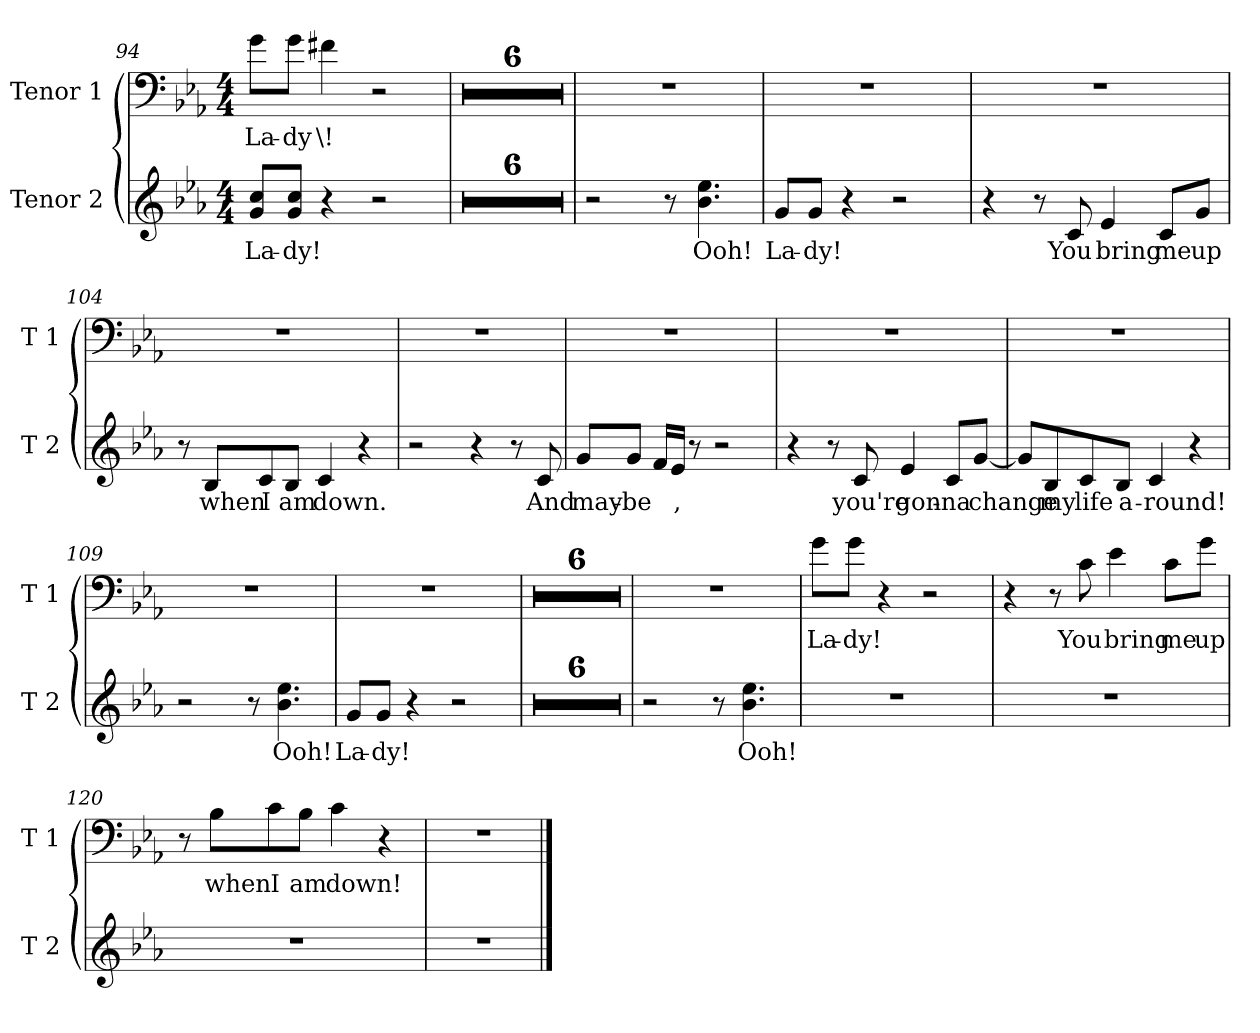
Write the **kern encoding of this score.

**kern	**text	**kern	**text
*part2	*part2	*part1	*part1
*staff2	*staff2	*staff1	*staff1
*I"Tenor 2	*	*I"Tenor 1	*
*I'T 2	*	*I'T 1	*
!!LO:LB:g=z
*clefG2	*	*clefF4	*
*k[b-e-a-]	*	*k[b-e-a-]	*
*c:	*	*c:	*
*M4/4	*	*M4/4	*
=94	=94	=94	=94
!	!LO:LY:b	!	!LO:LY:b
8g/ 8cc/L	La-	8g\L	La-
!	!LO:LY:b	!	!LO:LY:b
8g/ 8cc/J	-dy!	8g\J	-dy
!	!	!	!LO:LY:b
4r	.	4f#X\	\!
2r	.	2r	.
=95	=95	=95	=95
1r	.	1r	.
=96	=96	=96	=96
1r	.	1r	.
=97	=97	=97	=97
1r	.	1r	.
!!LO:LB:g=z
=98	=98	=98	=98
1r	.	1r	.
=99	=99	=99	=99
1r	.	1r	.
=100	=100	=100	=100
1r	.	1r	.
=101	=101	=101	=101
2r	.	1r	.
8r	.	.	.
!	!LO:LY:b	!	!
4.b-\ 4.ee-\	Ooh!	.	.
!!LO:LB:g=z
=102	=102	=102	=102
!	!LO:LY:b	!	!
8g/L	La-	1r	.
!	!LO:LY:b	!	!
8g/J	-dy!	.	.
4r	.	.	.
2r	.	.	.
=103	=103	=103	=103
4r	.	1r	.
8r	.	.	.
!	!LO:LY:b	!	!
8c/	You	.	.
!	!LO:LY:b	!	!
4e-/	bring	.	.
!	!LO:LY:b	!	!
8c/L	me	.	.
!	!LO:LY:b	!	!
8g/J	up	.	.
=104	=104	=104	=104
8r	.	1r	.
!	!LO:LY:b	!	!
8B-/L	when	.	.
!	!LO:LY:b	!	!
8c/	I	.	.
!	!LO:LY:b	!	!
8B-/J	am	.	.
!	!LO:LY:b	!	!
4c/	down.	.	.
4r	.	.	.
=105	=105	=105	=105
2r	.	1r	.
4r	.	.	.
8r	.	.	.
!	!LO:LY:b	!	!
8c/	And	.	.
!!LO:PB:g=z
=106	=106	=106	=106
!	!LO:LY:b	!	!
8g/L	may-	1r	.
!	!LO:LY:b	!	!
8g/J	-be	.	.
16f/LL	.	.	.
!	!LO:LY:b	!	!
16e-/JJ	,	.	.
8r	.	.	.
2r	.	.	.
=107	=107	=107	=107
4r	.	1r	.
8r	.	.	.
!	!LO:LY:b	!	!
8c/	you're	.	.
!	!LO:LY:b	!	!
4e-/	gon-	.	.
!	!LO:LY:b	!	!
8c/L	-na	.	.
!	!LO:LY:b	!	!
[8g/J	change	.	.
=108	=108	=108	=108
8g/L]	.	1r	.
!	!LO:LY:b	!	!
8B-/	my	.	.
!	!LO:LY:b	!	!
8c/	life	.	.
!	!LO:LY:b	!	!
8B-/J	a-	.	.
!	!LO:LY:b	!	!
4c/	-round!	.	.
4r	.	.	.
=109	=109	=109	=109
2r	.	1r	.
8r	.	.	.
!	!LO:LY:b	!	!
4.b-\ 4.ee-\	Ooh!	.	.
!!LO:LB:g=z
=110	=110	=110	=110
!	!LO:LY:b	!	!
8g/L	La-	1r	.
!	!LO:LY:b	!	!
8g/J	-dy!	.	.
4r	.	.	.
2r	.	.	.
=111	=111	=111	=111
1r	.	1r	.
=112	=112	=112	=112
1r	.	1r	.
=113	=113	=113	=113
1r	.	1r	.
=114	=114	=114	=114
1r	.	1r	.
=115	=115	=115	=115
1r	.	1r	.
=116	=116	=116	=116
1r	.	1r	.
=117	=117	=117	=117
2r	.	1r	.
8r	.	.	.
!	!LO:LY:b	!	!
4.b-\ 4.ee-\	Ooh!	.	.
!!LO:LB:g=z
=118	=118	=118	=118
!	!	!	!LO:LY:b
1r	.	8g\L	La-
!	!	!	!LO:LY:b
.	.	8g\J	-dy!
.	.	4r	.
.	.	2r	.
=119	=119	=119	=119
1r	.	4r	.
.	.	8r	.
!	!	!	!LO:LY:b
.	.	8c\	You
!	!	!	!LO:LY:b
.	.	4e-\	bring
!	!	!	!LO:LY:b
.	.	8c\L	me
!	!	!	!LO:LY:b
.	.	8g\J	up
=120	=120	=120	=120
1r	.	8r	.
!	!	!	!LO:LY:b
.	.	8B-\L	when
!	!	!	!LO:LY:b
.	.	8c\	I
!	!	!	!LO:LY:b
.	.	8B-\J	am
!	!	!	!LO:LY:b
.	.	4c\	down!
.	.	4r	.
=121	=121	=121	=121
1r	.	1r	.
==	==	==	==
*-	*-	*-	*-
